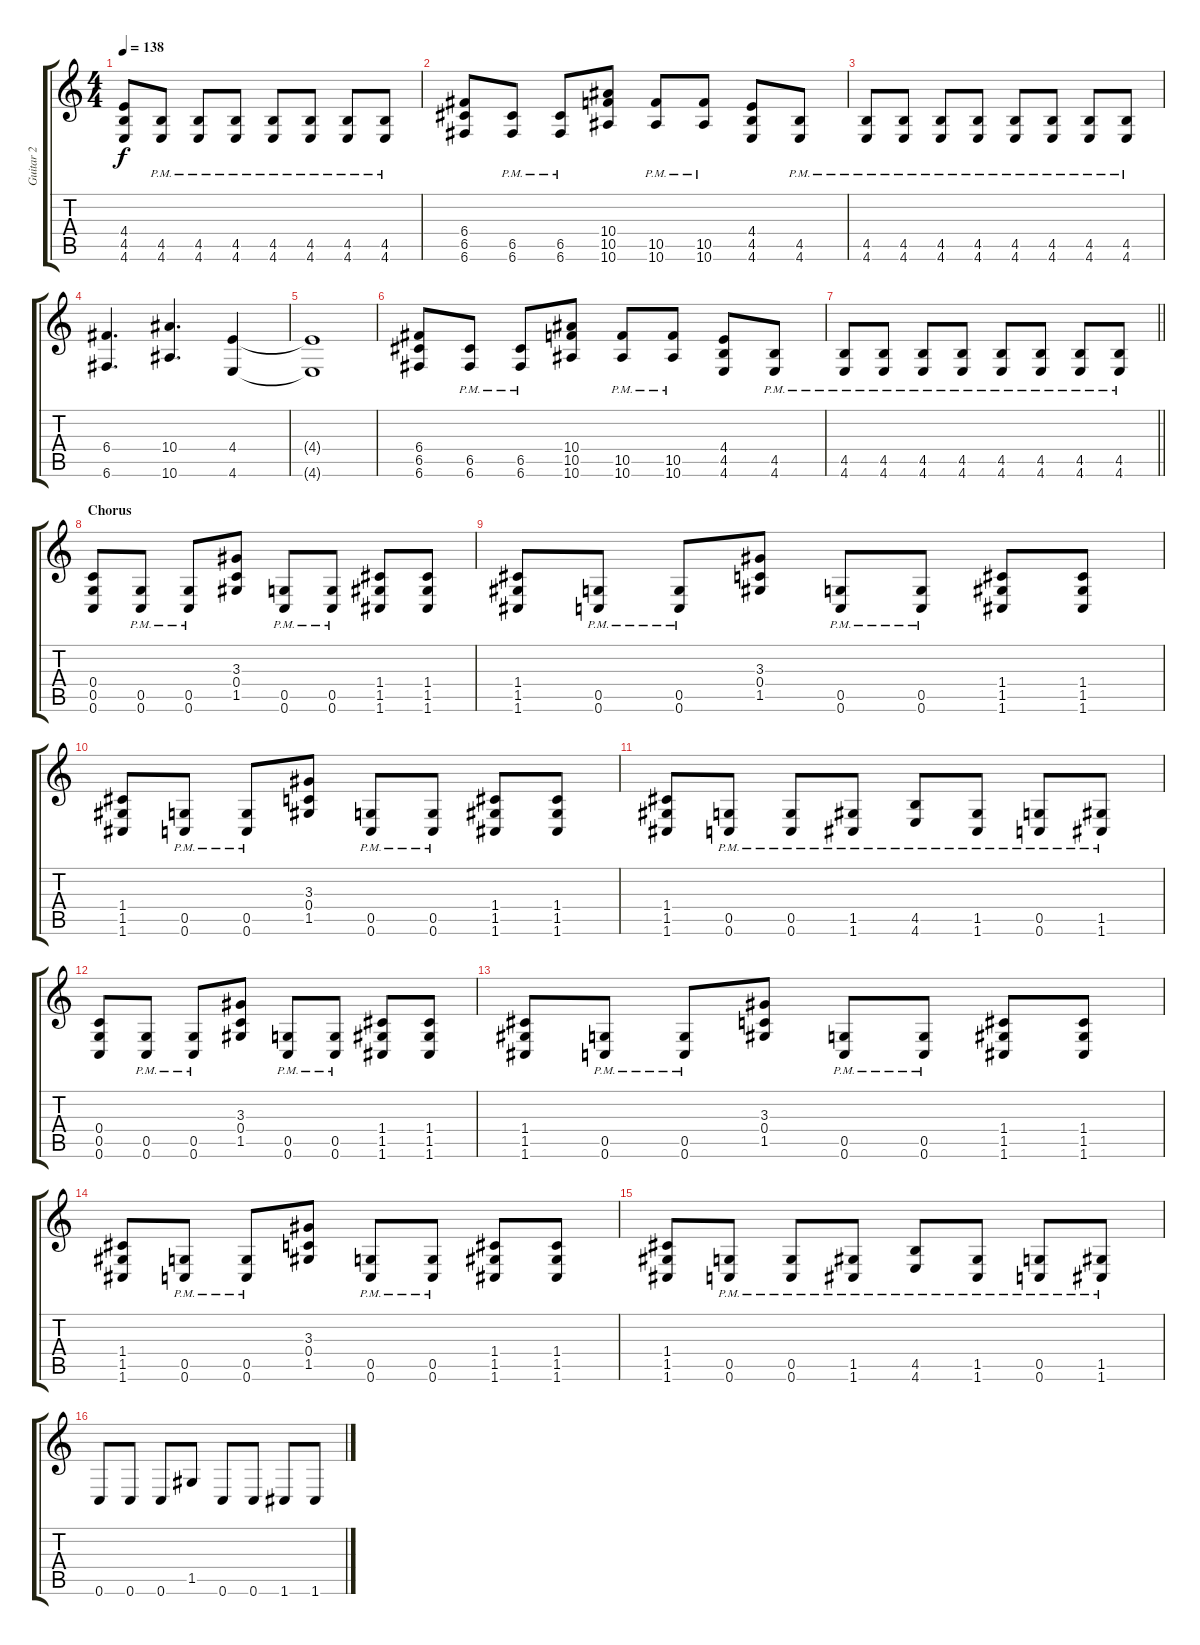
\track ("Guitar 2" "Guitar 2") {instrument overdrivenguitar}
\staff {score tabs}
\tuning (D4 A3 F3 C3 G2 C2) {hide}
\ts (4 4)
\tempo 138
\clef g2
\ks c
(4.4{t} 4.5{t} 4.6{t}).8{dy f} (4.5{pm} 4.6{pm}).8 (4.5{pm} 4.6{pm}).8 (4.5{pm} 4.6{pm}).8 (4.5{pm} 4.6{pm}).8 (4.5{pm} 4.6{pm}).8 (4.5{pm} 4.6{pm}).8 (4.5{pm} 4.6{pm}).8 |
(6.4 6.5 6.6).8 (6.5{pm} 6.6{pm}).8 (6.5{pm} 6.6{pm}).8 (10.4 10.5 10.6).8 (10.5{pm} 10.6{pm}).8 (10.5{pm} 10.6{pm}).8 (4.4 4.5 4.6).8 (4.5{pm} 4.6{pm}).8 |
(4.5{pm} 4.6{pm}).8 (4.5{pm} 4.6{pm}).8 (4.5{pm} 4.6{pm}).8 (4.5{pm} 4.6{pm}).8 (4.5{pm} 4.6{pm}).8 (4.5{pm} 4.6{pm}).8 (4.5{pm} 4.6{pm}).8 (4.5{pm} 4.6{pm}).8 |
(6.4 6.6).4{d} (10.4 10.6).4{d} (4.4 4.6).4 |
(4.4{t} 4.6{t}).1 |
(6.4 6.5 6.6).8 (6.5{pm} 6.6{pm}).8 (6.5{pm} 6.6{pm}).8 (10.4 10.5 10.6).8 (10.5{pm} 10.6{pm}).8 (10.5{pm} 10.6{pm}).8 (4.4 4.5 4.6).8 (4.5{pm} 4.6{pm}).8 |
\barLineRight lightlight
(4.5{pm} 4.6{pm}).8 (4.5{pm} 4.6{pm}).8 (4.5{pm} 4.6{pm}).8 (4.5{pm} 4.6{pm}).8 (4.5{pm} 4.6{pm}).8 (4.5{pm} 4.6{pm}).8 (4.5{pm} 4.6{pm}).8 (4.5{pm} 4.6{pm}).8 |
\section ("" "Chorus")
(0.4 0.5 0.6).8 (0.5{pm} 0.6{pm}).8 (0.5{pm} 0.6{pm}).8 (3.3 0.4 1.5).8 (0.5{pm} 0.6{pm}).8 (0.5{pm} 0.6{pm}).8 (1.4 1.5 1.6).8 (1.4 1.5 1.6).8 |
(1.4 1.5 1.6).8 (0.5{pm} 0.6{pm}).8 (0.5{pm} 0.6{pm}).8 (3.3 0.4 1.5).8 (0.5{pm} 0.6{pm}).8 (0.5{pm} 0.6{pm}).8 (1.4 1.5 1.6).8 (1.4 1.5 1.6).8 |
(1.4 1.5 1.6).8 (0.5{pm} 0.6{pm}).8 (0.5{pm} 0.6{pm}).8 (3.3 0.4 1.5).8 (0.5{pm} 0.6{pm}).8 (0.5{pm} 0.6{pm}).8 (1.4 1.5 1.6).8 (1.4 1.5 1.6).8 |
(1.4 1.5 1.6).8 (0.5{pm} 0.6{pm}).8 (0.5{pm} 0.6{pm}).8 (1.5{pm} 1.6{pm}).8 (4.5{pm} 4.6{pm}).8 (1.5{pm} 1.6{pm}).8 (0.5{pm} 0.6{pm}).8 (1.5{pm} 1.6{pm}).8 |
(0.4 0.5 0.6).8 (0.5{pm} 0.6{pm}).8 (0.5{pm} 0.6{pm}).8 (3.3 0.4 1.5).8 (0.5{pm} 0.6{pm}).8 (0.5{pm} 0.6{pm}).8 (1.4 1.5 1.6).8 (1.4 1.5 1.6).8 |
(1.4 1.5 1.6).8 (0.5{pm} 0.6{pm}).8 (0.5{pm} 0.6{pm}).8 (3.3 0.4 1.5).8 (0.5{pm} 0.6{pm}).8 (0.5{pm} 0.6{pm}).8 (1.4 1.5 1.6).8 (1.4 1.5 1.6).8 |
(1.4 1.5 1.6).8 (0.5{pm} 0.6{pm}).8 (0.5{pm} 0.6{pm}).8 (3.3 0.4 1.5).8 (0.5{pm} 0.6{pm}).8 (0.5{pm} 0.6{pm}).8 (1.4 1.5 1.6).8 (1.4 1.5 1.6).8 |
(1.4 1.5 1.6).8 (0.5{pm} 0.6{pm}).8 (0.5{pm} 0.6{pm}).8 (1.5{pm} 1.6{pm}).8 (4.5{pm} 4.6{pm}).8 (1.5{pm} 1.6{pm}).8 (0.5{pm} 0.6{pm}).8 (1.5{pm} 1.6{pm}).8 |
0.6.8 0.6.8 0.6.8 1.5.8 0.6.8 0.6.8 1.6.8 1.6.8
